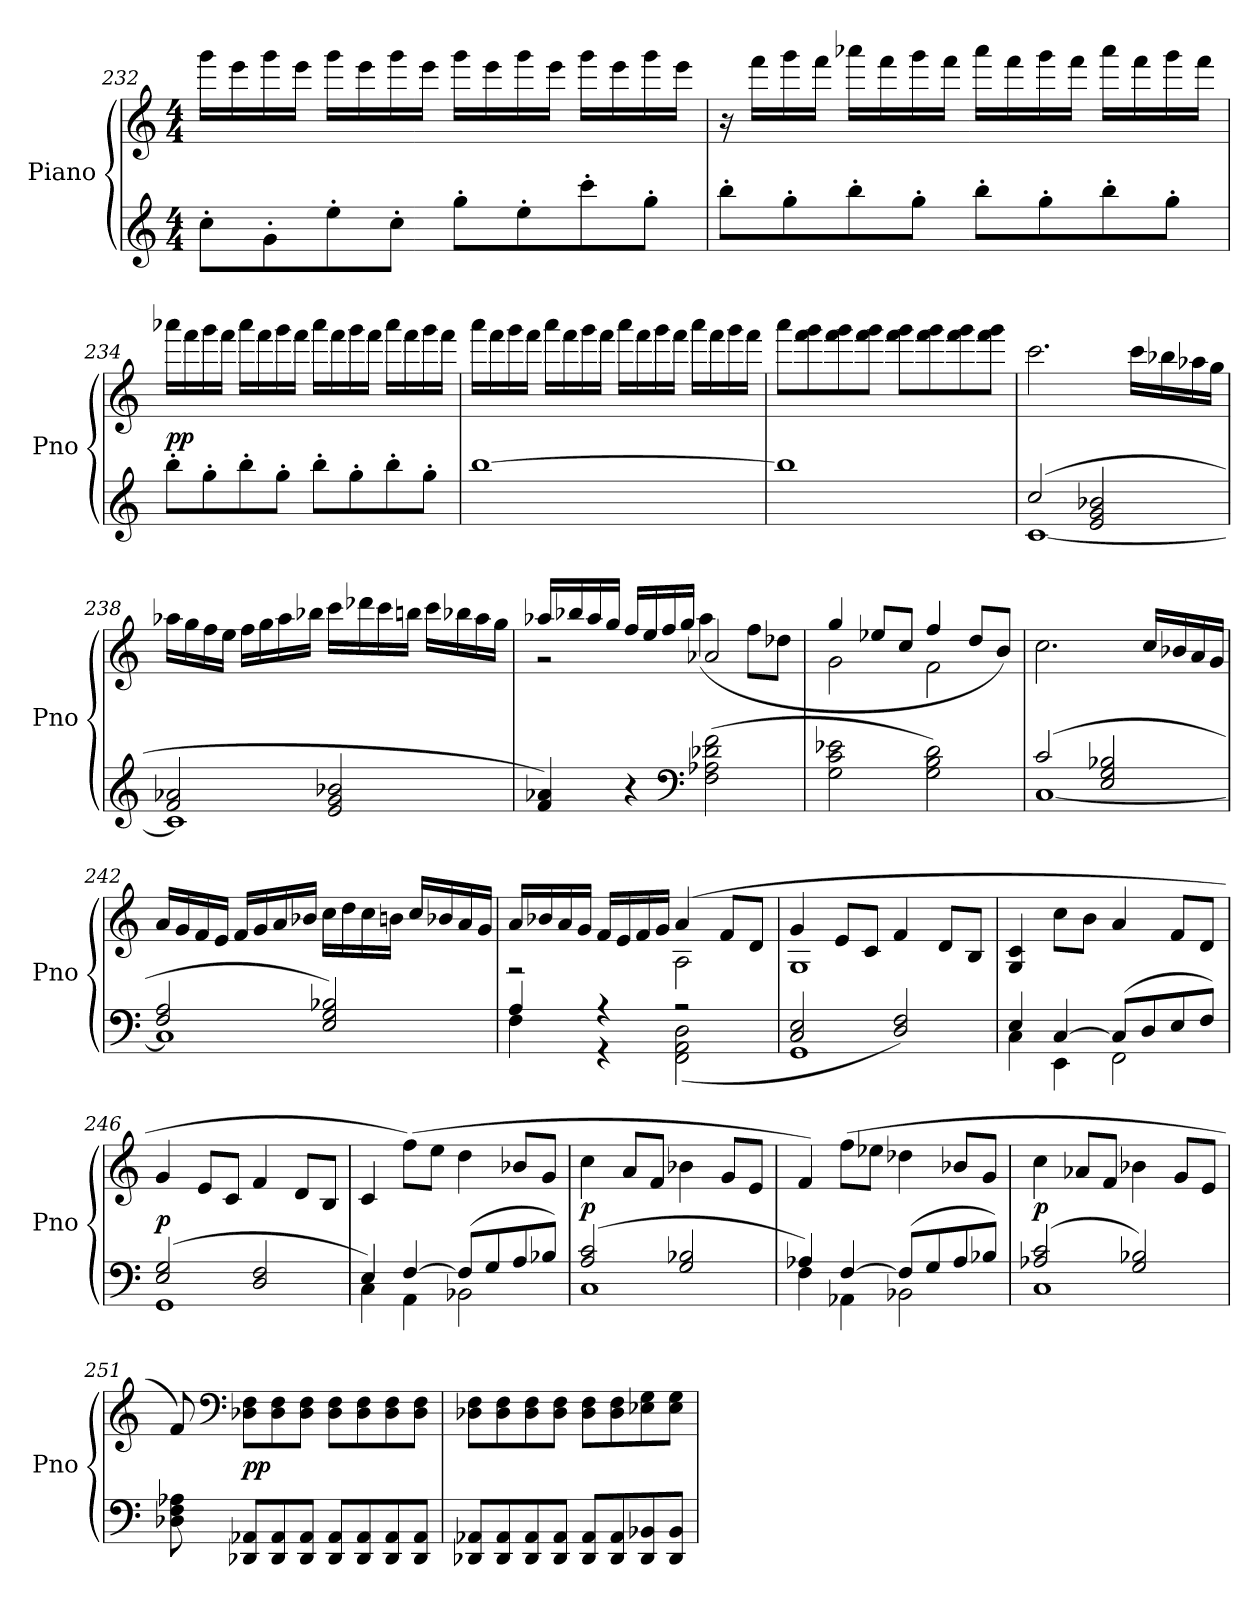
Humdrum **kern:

**kern	**kern	**dynam
*part1	*part1	*part1
*staff2	*staff1	*staff1/2
*I"Piano	*	*
*I'Pno	*	*
*clefG2	*clefG2	*
*k[]	*k[]	*
*C:	*C:	*
*M4/4	*M4/4	*
=232	=232	=232
8cc'L	16gggLL	.
.	16eee	.
8g'	16ggg	.
.	16eeeJJ	.
8ee'	16gggLL	.
.	16eee	.
8cc'J	16ggg	.
.	16eeeJJ	.
8gg'L	16gggLL	.
.	16eee	.
8ee'	16ggg	.
.	16eeeJJ	.
8ccc'	16gggLL	.
.	16eee	.
8gg'J	16ggg	.
.	16eeeJJ	.
=233	=233	=233
8bb'L	16r	.
.	16fffLL	.
8gg'	16ggg	.
.	16fffJJ	.
8bb'	16aaa-XLL	.
.	16fff	.
8gg'J	16ggg	.
.	16fffJJ	.
8bb'L	16aaa-LL	.
.	16fff	.
8gg'	16ggg	.
.	16fffJJ	.
8bb'	16aaa-LL	.
.	16fff	.
8gg'J	16ggg	.
.	16fffJJ	.
=234	=234	=234
8bb'L	16aaa-XLL	pp
.	16fff	.
8gg'	16ggg	.
.	16fffJJ	.
8bb'	16aaa-LL	.
.	16fff	.
8gg'J	16ggg	.
.	16fffJJ	.
8bb'L	16aaa-LL	.
.	16fff	.
8gg'	16ggg	.
.	16fffJJ	.
8bb'	16aaa-LL	.
.	16fff	.
8gg'J	16ggg	.
.	16fffJJ	.
=235	=235	=235
[1bb	16aaaLL	.
.	16fff	.
.	16ggg	.
.	16fffJJ	.
.	16aaaLL	.
.	16fff	.
.	16ggg	.
.	16fffJJ	.
.	16aaaLL	.
.	16fff	.
.	16ggg	.
.	16fffJJ	.
.	16aaaLL	.
.	16fff	.
.	16ggg	.
.	16fffJJ	.
=236	=236	=236
1bb]	8aaaL	.
.	8fff 8ggg	.
.	8fff 8ggg	.
.	8fff 8gggJ	.
.	8fff 8gggL	.
.	8fff 8ggg	.
.	8fff 8ggg	.
.	8fff 8gggJ	.
=237	=237	=237
*^	*	*
(2cc	[1c	2.ccc	.
2e 2g 2b-X	.	.	.
.	.	16cccLL	.
.	.	16bb-X	.
.	.	16aa-X	.
.	.	16ggJJ	.
=238	=238	=238	=238
2f 2a-X	1c]	16aa-XLL	.
.	.	16gg	.
.	.	16ff	.
.	.	16eeJJ	.
.	.	16ffLL	.
.	.	16gg	.
.	.	16aa-	.
.	.	16bb-XJJ	.
2e 2g 2b-X	.	16cccLL	.
.	.	16ddd-X	.
.	.	16ccc	.
.	.	16bbnJJ	.
.	.	16cccLL	.
.	.	16bb-X	.
.	.	16aa-	.
.	.	16ggJJ	.
*v	*v	*	*
=239	=239	=239
*	*^	*
4f 4a-X)	16aa-XLL	2r	.
.	16bb-X	.	.
.	16aa-	.	.
.	16ggJJ	.	.
4r	16ffLL	.	.
.	16ee	.	.
.	16ff	.	.
.	16ggJJ	.	.
*clefF4	*	*	*
(2F 2A-X 2d-X 2f	2a-X	(4aa-	.
.	.	8ffL	.
.	.	8dd-XJ	.
=240	=240	=240	=240
2G 2c 2e-X	4gg	2g	.
.	8ee-XL	.	.
.	8ccJ	.	.
2G 2B 2d)	4ff	2f	.
.	8ddL	.	.
.	8bJ)	.	.
*	*v	*v	*
=241	=241	=241
*^	*	*
(2c	[1C	2.cc	.
2E 2G 2B-X	.	.	.
.	.	16ccLL	.
.	.	16b-X	.
.	.	16a	.
.	.	16gJJ	.
=242	=242	=242	=242
2F 2A	1C]	16aLL	.
.	.	16g	.
.	.	16f	.
.	.	16eJJ	.
.	.	16fLL	.
.	.	16g	.
.	.	16a	.
.	.	16b-XJJ	.
2E 2G 2B-X)	.	16ccLL	.
.	.	16dd	.
.	.	16cc	.
.	.	16bnJJ	.
.	.	16ccLL	.
.	.	16b-X	.
.	.	16a	.
.	.	16gJJ	.
=243	=243	=243	=243
*	*	*^	*
4A	4F	16aLL	2r	.
.	.	16b-X	.	.
.	.	16a	.	.
.	.	16gJJ	.	.
4r	4r	16fLL	.	.
.	.	16e	.	.
.	.	16f	.	.
.	.	16gJJ	.	.
2r	(2FF 2AA 2D	(4a	2A	.
.	.	8fL	.	.
.	.	8dJ	.	.
=244	=244	=244	=244	=244
2C 2E	1GG	4g	1G	.
.	.	8eL	.	.
.	.	8cJ	.	.
2D 2F)	.	4f	.	.
.	.	8dL	.	.
.	.	8BJ	.	.
*	*	*v	*v	*
=245	=245	=245	=245
4E	4C	4G 4c	.
[4C	4EE	8ccL	.
.	.	8bJ	.
(8CL]	2FF	4a	.
8D	.	.	.
8E	.	8fL	.
8FJ)	.	8dJ	.
=246	=246	=246	=246
(2E 2G	1GG	4g	p
.	.	8eL	.
.	.	8cJ	.
2D 2F	.	4f	.
.	.	8dL	.
.	.	8BJ	.
=247	=247	=247	=247
4E)	4C	4c	.
[4F	4AA	(8ffL)	.
.	.	8eeJ	.
(8FL]	2BB-X	4dd	.
8G	.	.	.
8A	.	8b-XL	.
8B-XJ)	.	8gJ	.
=248	=248	=248	=248
(2A 2c	1C	4cc	p
.	.	8aL	.
.	.	8fJ	.
2G 2B-X	.	4b-X	.
.	.	8gL	.
.	.	8eJ	.
=249	=249	=249	=249
4A-X)	4F	4f)	.
[4F	4AA-X	(8ffL	.
.	.	8ee-XJ	.
(8FL]	2BB-X	4dd-X	.
8G	.	.	.
8A-	.	8b-XL	.
8B-XJ)	.	8gJ	.
=250	=250	=250	=250
(2A-X 2c	1C	4cc	p
.	.	8a-XL	.
.	.	8fJ	.
2G 2B-X)	.	4b-X	.
.	.	8gL	.
.	.	8eJ	.
*v	*v	*	*
=251	=251	=251
8D-X 8F 8A-X	8f)	.
*	*clefF4	*
8DD-X 8AA-XL	8D-X 8FL	pp
8DD- 8AA-	8D- 8F	.
8DD- 8AA-J	8D- 8FJ	.
8DD- 8AA-L	8D- 8FL	.
8DD- 8AA-	8D- 8F	.
8DD- 8AA-	8D- 8F	.
8DD- 8AA-J	8D- 8FJ	.
=252	=252	=252
8DD-X 8AA-XL	8D-X 8FL	.
8DD- 8AA-	8D- 8F	.
8DD- 8AA-	8D- 8F	.
8DD- 8AA-J	8D- 8FJ	.
8DD- 8AA-L	8D- 8FL	.
8DD- 8AA-	8D- 8F	.
8DD- 8BB-X	8E-X 8G	.
8DD- 8BB-J	8E- 8GJ	.
=	=	=
*-	*-	*-
